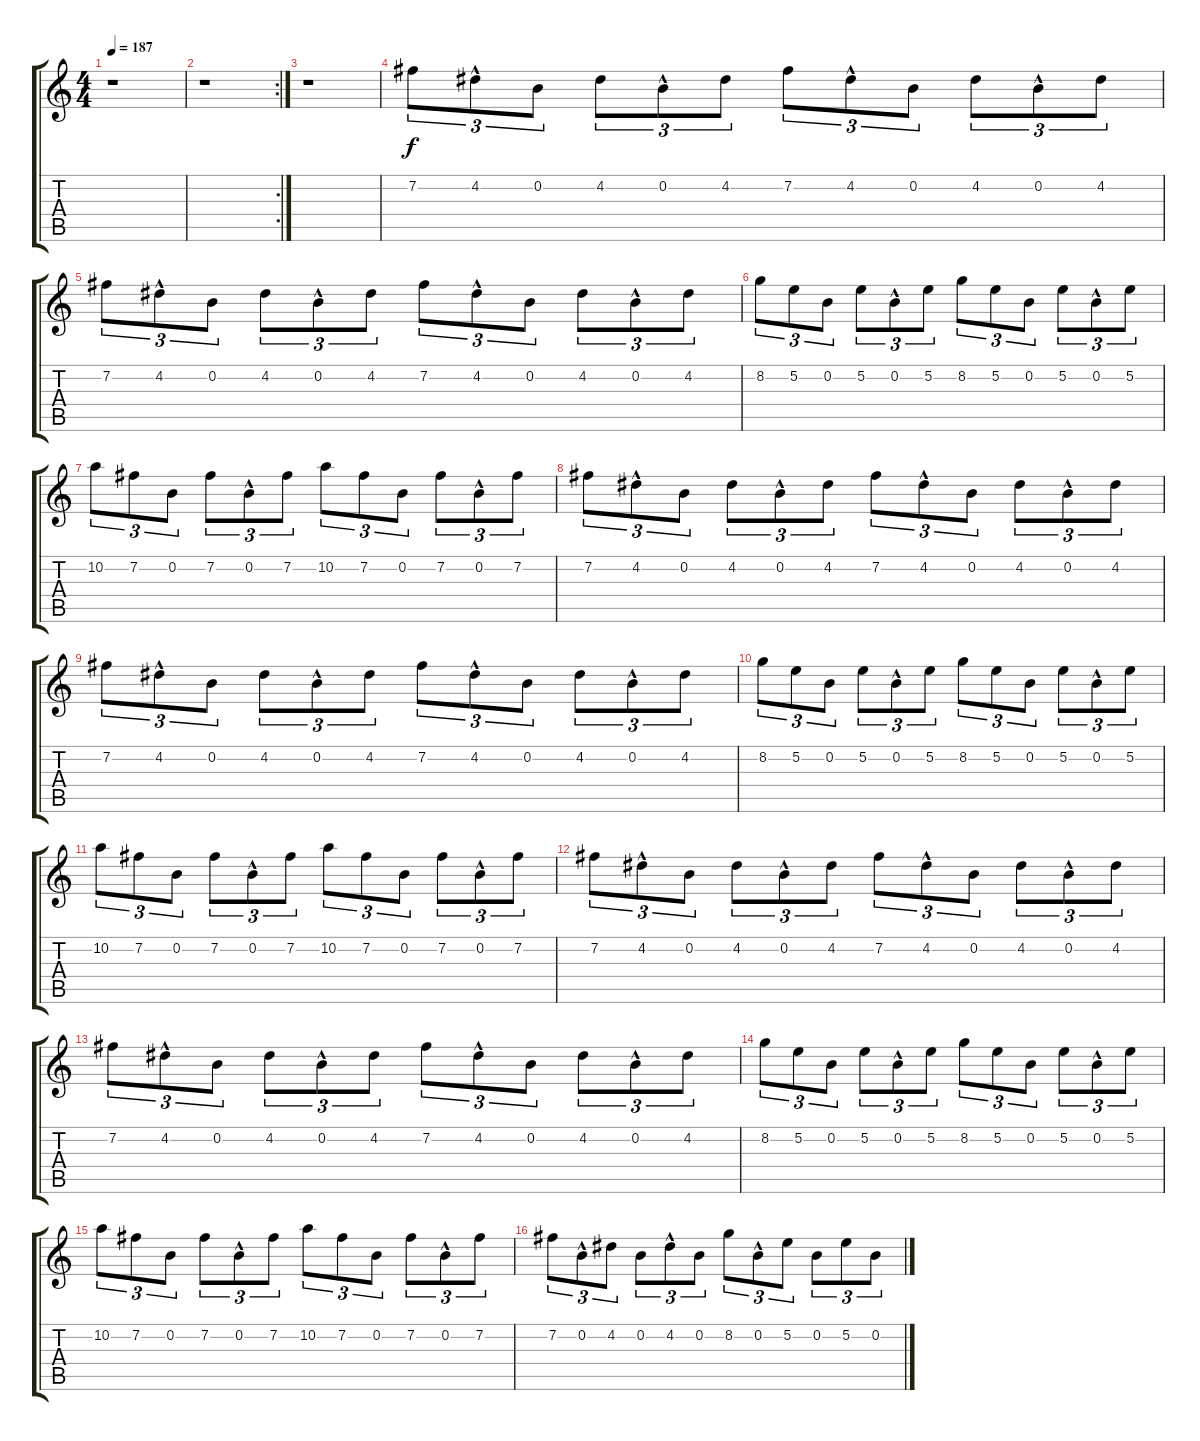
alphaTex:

\track "" {instrument distortionguitar}
\staff {score tabs}
\tuning (E4 B3 G3 D3 A2 E2) {hide}
\ts (4 4)
\tempo 187
\clef g2
\ks c
r.1{dy f} |
\rc 2
r.1 |
r.1 |
7.2.8{tu (3 2)} 4.2{hac}.8{tu (3 2)} 0.2.8{tu (3 2)} 4.2.8{tu (3 2)} 0.2{hac}.8{tu (3 2)} 4.2.8{tu (3 2)} 7.2.8{tu (3 2)} 4.2{hac}.8{tu (3 2)} 0.2.8{tu (3 2)} 4.2.8{tu (3 2)} 0.2{hac}.8{tu (3 2)} 4.2.8{tu (3 2)} |
7.2.8{tu (3 2)} 4.2{hac}.8{tu (3 2)} 0.2.8{tu (3 2)} 4.2.8{tu (3 2)} 0.2{hac}.8{tu (3 2)} 4.2.8{tu (3 2)} 7.2.8{tu (3 2)} 4.2{hac}.8{tu (3 2)} 0.2.8{tu (3 2)} 4.2.8{tu (3 2)} 0.2{hac}.8{tu (3 2)} 4.2.8{tu (3 2)} |
8.2.8{tu (3 2)} 5.2.8{tu (3 2)} 0.2.8{tu (3 2)} 5.2.8{tu (3 2)} 0.2{hac}.8{tu (3 2)} 5.2.8{tu (3 2)} 8.2.8{tu (3 2)} 5.2.8{tu (3 2)} 0.2.8{tu (3 2)} 5.2.8{tu (3 2)} 0.2{hac}.8{tu (3 2)} 5.2.8{tu (3 2)} |
10.2.8{tu (3 2)} 7.2.8{tu (3 2)} 0.2.8{tu (3 2)} 7.2.8{tu (3 2)} 0.2{hac}.8{tu (3 2)} 7.2.8{tu (3 2)} 10.2.8{tu (3 2)} 7.2.8{tu (3 2)} 0.2.8{tu (3 2)} 7.2.8{tu (3 2)} 0.2{hac}.8{tu (3 2)} 7.2.8{tu (3 2)} |
7.2.8{tu (3 2)} 4.2{hac}.8{tu (3 2)} 0.2.8{tu (3 2)} 4.2.8{tu (3 2)} 0.2{hac}.8{tu (3 2)} 4.2.8{tu (3 2)} 7.2.8{tu (3 2)} 4.2{hac}.8{tu (3 2)} 0.2.8{tu (3 2)} 4.2.8{tu (3 2)} 0.2{hac}.8{tu (3 2)} 4.2.8{tu (3 2)} |
7.2.8{tu (3 2)} 4.2{hac}.8{tu (3 2)} 0.2.8{tu (3 2)} 4.2.8{tu (3 2)} 0.2{hac}.8{tu (3 2)} 4.2.8{tu (3 2)} 7.2.8{tu (3 2)} 4.2{hac}.8{tu (3 2)} 0.2.8{tu (3 2)} 4.2.8{tu (3 2)} 0.2{hac}.8{tu (3 2)} 4.2.8{tu (3 2)} |
8.2.8{tu (3 2)} 5.2.8{tu (3 2)} 0.2.8{tu (3 2)} 5.2.8{tu (3 2)} 0.2{hac}.8{tu (3 2)} 5.2.8{tu (3 2)} 8.2.8{tu (3 2)} 5.2.8{tu (3 2)} 0.2.8{tu (3 2)} 5.2.8{tu (3 2)} 0.2{hac}.8{tu (3 2)} 5.2.8{tu (3 2)} |
10.2.8{tu (3 2)} 7.2.8{tu (3 2)} 0.2.8{tu (3 2)} 7.2.8{tu (3 2)} 0.2{hac}.8{tu (3 2)} 7.2.8{tu (3 2)} 10.2.8{tu (3 2)} 7.2.8{tu (3 2)} 0.2.8{tu (3 2)} 7.2.8{tu (3 2)} 0.2{hac}.8{tu (3 2)} 7.2.8{tu (3 2)} |
7.2.8{tu (3 2)} 4.2{hac}.8{tu (3 2)} 0.2.8{tu (3 2)} 4.2.8{tu (3 2)} 0.2{hac}.8{tu (3 2)} 4.2.8{tu (3 2)} 7.2.8{tu (3 2)} 4.2{hac}.8{tu (3 2)} 0.2.8{tu (3 2)} 4.2.8{tu (3 2)} 0.2{hac}.8{tu (3 2)} 4.2.8{tu (3 2)} |
7.2.8{tu (3 2)} 4.2{hac}.8{tu (3 2)} 0.2.8{tu (3 2)} 4.2.8{tu (3 2)} 0.2{hac}.8{tu (3 2)} 4.2.8{tu (3 2)} 7.2.8{tu (3 2)} 4.2{hac}.8{tu (3 2)} 0.2.8{tu (3 2)} 4.2.8{tu (3 2)} 0.2{hac}.8{tu (3 2)} 4.2.8{tu (3 2)} |
8.2.8{tu (3 2)} 5.2.8{tu (3 2)} 0.2.8{tu (3 2)} 5.2.8{tu (3 2)} 0.2{hac}.8{tu (3 2)} 5.2.8{tu (3 2)} 8.2.8{tu (3 2)} 5.2.8{tu (3 2)} 0.2.8{tu (3 2)} 5.2.8{tu (3 2)} 0.2{hac}.8{tu (3 2)} 5.2.8{tu (3 2)} |
10.2.8{tu (3 2)} 7.2.8{tu (3 2)} 0.2.8{tu (3 2)} 7.2.8{tu (3 2)} 0.2{hac}.8{tu (3 2)} 7.2.8{tu (3 2)} 10.2.8{tu (3 2)} 7.2.8{tu (3 2)} 0.2.8{tu (3 2)} 7.2.8{tu (3 2)} 0.2{hac}.8{tu (3 2)} 7.2.8{tu (3 2)} |
7.2.8{tu (3 2)} 0.2{hac}.8{tu (3 2)} 4.2.8{tu (3 2)} 0.2.8{tu (3 2)} 4.2{hac}.8{tu (3 2)} 0.2.8{tu (3 2)} 8.2.8{tu (3 2)} 0.2{hac}.8{tu (3 2)} 5.2.8{tu (3 2)} 0.2.8{tu (3 2)} 5.2.8{tu (3 2)} 0.2.8{tu (3 2)}
